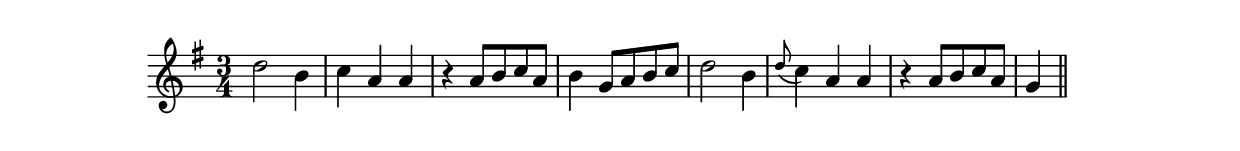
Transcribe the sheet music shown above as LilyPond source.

\version "2.19.49"
%{\header {
  title = "Duet No. 2, Menuet, from 12 Duets, K.V. 487"
  composer = "W.A. Mozart"
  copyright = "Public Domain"
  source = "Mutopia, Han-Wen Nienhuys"
}%}
\score{{\key g \major
    \time 3/4
    %{\tempo 4=130
    %}\relative g'' {
d2 b4 | c4 a a | r a8 b c a | b4 g8 a b c | d2 b4 | \appoggiatura d8 c4 a a | r a8 b c a | g4 \bar "||"
}
}}